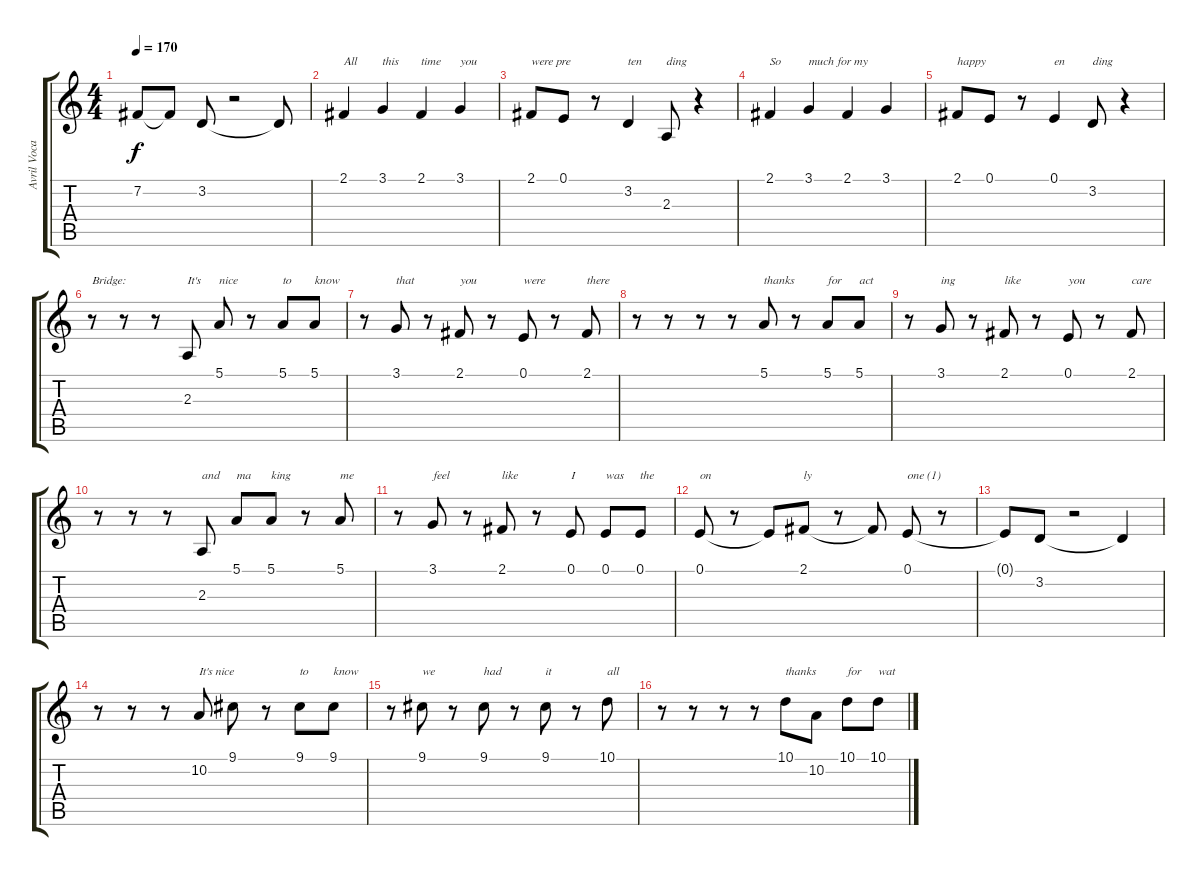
\track ("Avril Vocals" "Avril Voca") {instrument oboe}
\staff {score tabs}
\tuning (E4 B3 G3 D3 A2 E2) {hide}
\ts (4 4)
\tempo 170
\clef g2
\ks c
7.2{t}.8{dy f} 7.2{t}.8 3.2.8 r.2 3.2{t}.8 |
2.1.4{txt "All"} 3.1.4{txt "this"} 2.1.4{txt "time"} 3.1.4{txt "you"} |
2.1.8{txt "were pre"} 0.1.8 r.8 3.2.4{txt "ten"} 2.3.8{txt "ding"} r.4 |
2.1.4{txt "So"} 3.1.4{txt "much for my"} 2.1.4 3.1.4 |
2.1.8{txt "happy"} 0.1.8 r.8 0.1.4{txt "en"} 3.2.8{txt "ding"} r.4 |
r.8{txt "Bridge:"} r.8 r.8 2.3.8{txt "It's"} 5.1.8{txt "nice"} r.8 5.1.8{txt "to"} 5.1.8{txt "know"} |
r.8 3.1.8{txt "that"} r.8 2.1.8{txt "you"} r.8 0.1.8{txt "were"} r.8 2.1.8{txt "there"} |
r.8 r.8 r.8 r.8 5.1.8{txt "thanks"} r.8 5.1.8{txt "for"} 5.1.8{txt "act"} |
r.8 3.1.8{txt "ing"} r.8 2.1.8{txt "like"} r.8 0.1.8{txt "you"} r.8 2.1.8{txt "care"} |
r.8 r.8 r.8 2.3.8{txt "and"} 5.1.8{txt "ma"} 5.1.8{txt "king"} r.8 5.1.8{txt "me"} |
r.8 3.1.8{txt "feel"} r.8 2.1.8{txt "like"} r.8 0.1.8{txt "I"} 0.1.8{txt "was"} 0.1.8{txt "the"} |
0.1.8{txt "on"} r.8 0.1{t}.8 2.1.8{txt "ly"} r.8 2.1{t}.8 0.1.8{txt "one (1)"} r.8 |
0.1{t}.8 3.2.8 r.2 3.2{t}.4 |
r.8 r.8 r.8 10.2.8{txt "It's nice"} 9.1.8 r.8 9.1.8{txt "to"} 9.1.8{txt "know"} |
r.8 9.1.8{txt "we"} r.8 9.1.8{txt "had"} r.8 9.1.8{txt "it"} r.8 10.1.8{txt "all"} |
r.8 r.8 r.8 r.8 10.1.8{txt "thanks"} 10.2.8 10.1.8{txt "for"} 10.1.8{txt "wat"}
